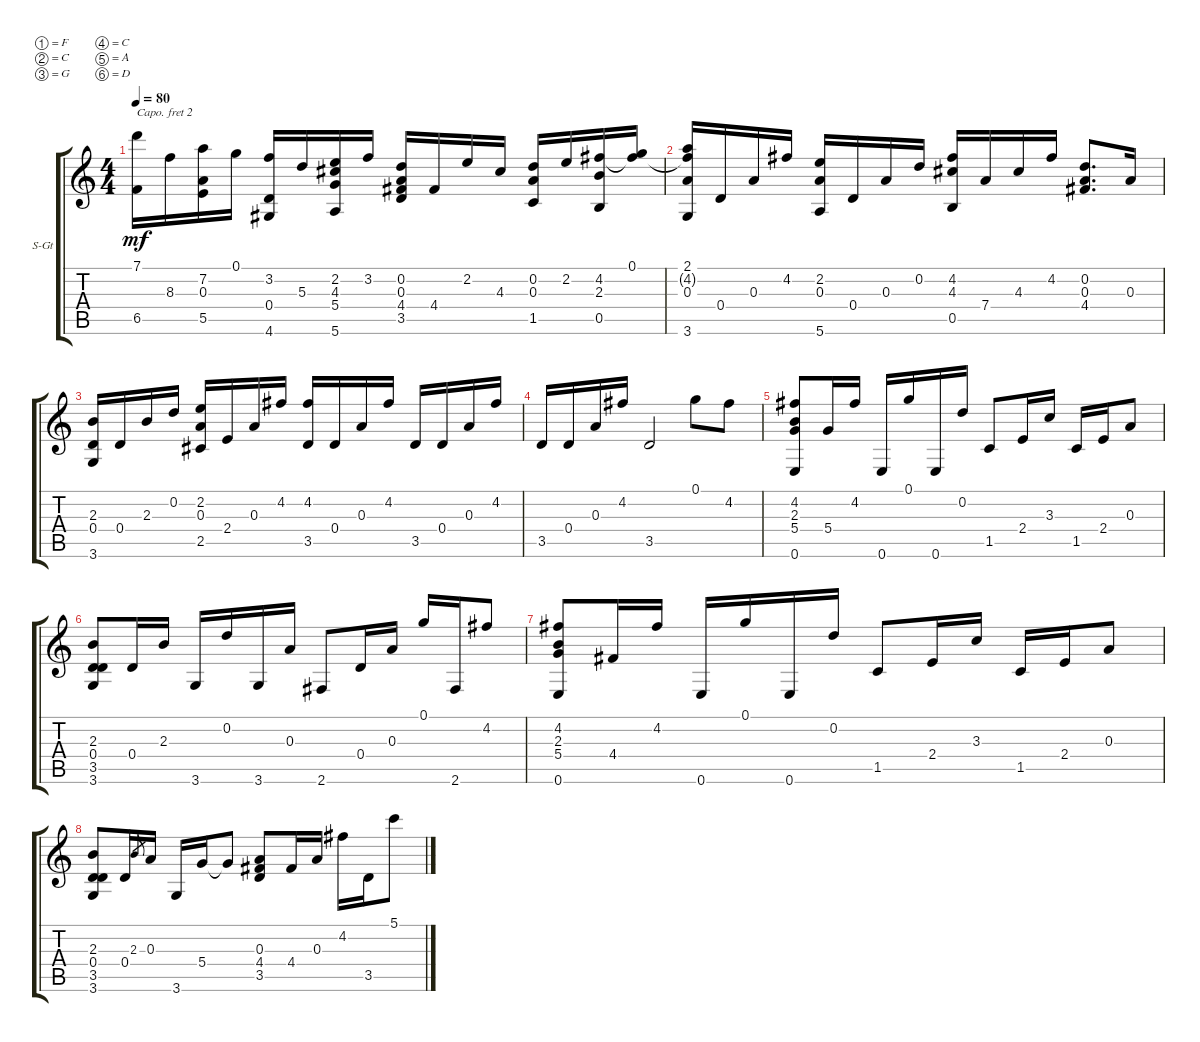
\defaultSystemsLayout 4
\bracketExtendMode groupsimilarinstruments
\firstSystemTrackNameOrientation horizontal
\otherSystemsTrackNameOrientation horizontal
\track ("Steel Guitar" "S-Gt") {instrument acousticguitarsteel}
\staff {score tabs}
\capo 2
\tuning (F4 C4 G3 C3 A2 D2)
\ts (4 4)
\tempo 80
\clef g2
\ks c
(7.1 6.5).16{dy mf} 8.3.16 (7.2 0.3 5.5).16 0.1.16 (3.2 0.4 4.6).16 5.3.16 (2.2 4.3 5.4 5.6).16 3.2.16 (0.2 0.3 4.4 3.5).16 4.4.16 2.2.16 4.3.16 (0.2 0.3 1.5).16 2.2.16 (4.2 2.3 0.5).16 (0.1 4.2{t}).16 |
(4.2{t} 2.1 0.3 3.6).16 0.4.16 0.3.16 4.2.16 (2.2 0.3 5.6).16 0.4.16 0.3.16 0.2.16 (4.2 4.3 0.5).16 7.4.16 4.3.16 4.2.16 (0.2 0.3 4.4).8{d} 0.3.16 |
(2.3 0.4 3.6).16 0.4.16 2.3.16 0.2.16 (2.2 0.3 2.5).16 2.4.16 0.3.16 4.2.16 (4.2 3.5).16 0.4.16 0.3.16 4.2.16 3.5.16 0.4.16 0.3.16 4.2.16 |
3.5.16 0.4.16 0.3.16 4.2.16 3.5.2 0.1.8 4.2.8 |
(4.2 2.3 5.4 0.6).8 5.4.16 4.2.16 0.6.16 0.1.16 0.6.16 0.2.16 1.5.8 2.4.16 3.3.16 1.5.16 2.4.16 0.3.8 |
(3.6 3.5 0.4 2.3).8 0.4.16 2.3.16 3.6.16 0.2.16 3.6.16 0.3.16 2.6.8 0.4.16 0.3.16 0.1.16 2.6.16 4.2.8 |
(4.2 2.3 5.4 0.6).8 4.4.16 4.2.16 0.6.16 0.1.16 0.6.16 0.2.16 1.5.8 2.4.16 3.3.16 1.5.16 2.4.16 0.3.8 |
(2.3 0.4 3.5 3.6).8 0.4.16 2.3.8{gr} 0.3.16 3.6.16 5.4.16 5.4{t}.8 (3.5 4.4 0.3).8 4.4.16 0.3.16 4.2.16 3.5.16 5.1.8
